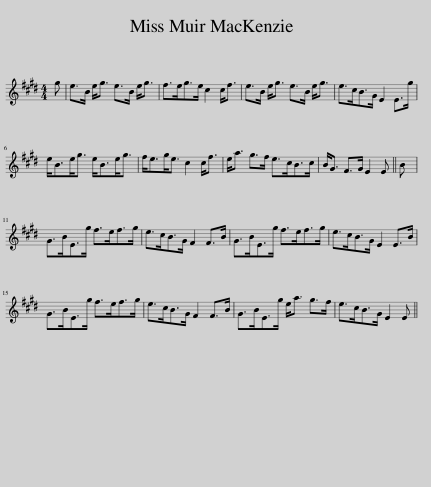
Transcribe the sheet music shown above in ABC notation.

X:1
L:1/8
M:4/4
I:linebreak $
K:E
V:1 treble
V:1
 g | e>B e<g e>B e<g | f>eg>e c2 c<f | e>B e<g e>B e<g | e>cB>G E2 E>g |$ %5
 e<Be<g e<Be<g | f<eg<e c2 c<f | e<a g>f e>cB>c | B<G F>G E2 E || B |$ %10
 G>BE>g f>ef>g | e>cB>G F2 F>B | G>BE>g f>ef>g | e>cB>G E2 E>B |$ G>BE>g f>ef>g | %15
 e>cB>G F2 F>B | G>BE>g e<a g>f | e>cB>G E2 E || %18
